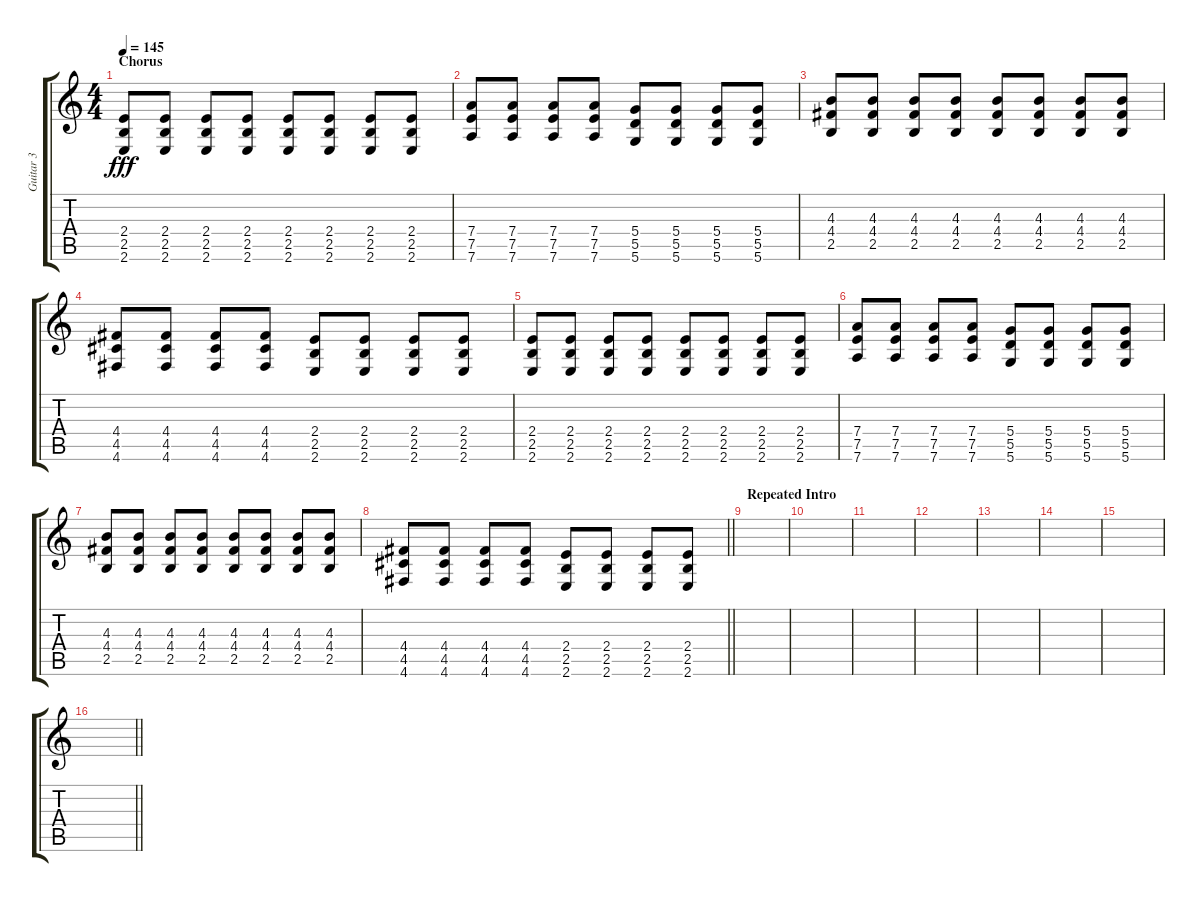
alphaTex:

\track ("Guitar 3" "Guitar 3") {instrument distortionguitar}
\staff {score tabs}
\tuning (E4 B3 G3 D3 A2 D2) {hide}
\ts (4 4)
\section ("" "Chorus")
\tempo 145
\clef g2
\ks c
(2.4 2.5 2.6).8{dy fff} (2.4 2.5 2.6).8 (2.4 2.5 2.6).8 (2.4 2.5 2.6).8 (2.4 2.5 2.6).8 (2.4 2.5 2.6).8 (2.4 2.5 2.6).8 (2.4 2.5 2.6).8 |
(7.4 7.5 7.6).8 (7.4 7.5 7.6).8 (7.4 7.5 7.6).8 (7.4 7.5 7.6).8 (5.4 5.5 5.6).8 (5.4 5.5 5.6).8 (5.4 5.5 5.6).8 (5.4 5.5 5.6).8 |
(4.3 4.4 2.5).8 (4.3 4.4 2.5).8 (4.3 4.4 2.5).8 (4.3 4.4 2.5).8 (4.3 4.4 2.5).8 (4.3 4.4 2.5).8 (4.3 4.4 2.5).8 (4.3 4.4 2.5).8 |
(4.4 4.5 4.6).8 (4.4 4.5 4.6).8 (4.4 4.5 4.6).8 (4.4 4.5 4.6).8 (2.4 2.5 2.6).8 (2.4 2.5 2.6).8 (2.4 2.5 2.6).8 (2.4 2.5 2.6).8 |
(2.4 2.5 2.6).8 (2.4 2.5 2.6).8 (2.4 2.5 2.6).8 (2.4 2.5 2.6).8 (2.4 2.5 2.6).8 (2.4 2.5 2.6).8 (2.4 2.5 2.6).8 (2.4 2.5 2.6).8 |
(7.4 7.5 7.6).8 (7.4 7.5 7.6).8 (7.4 7.5 7.6).8 (7.4 7.5 7.6).8 (5.4 5.5 5.6).8 (5.4 5.5 5.6).8 (5.4 5.5 5.6).8 (5.4 5.5 5.6).8 |
(4.3 4.4 2.5).8 (4.3 4.4 2.5).8 (4.3 4.4 2.5).8 (4.3 4.4 2.5).8 (4.3 4.4 2.5).8 (4.3 4.4 2.5).8 (4.3 4.4 2.5).8 (4.3 4.4 2.5).8 |
\barLineRight lightlight
(4.4 4.5 4.6).8 (4.4 4.5 4.6).8 (4.4 4.5 4.6).8 (4.4 4.5 4.6).8 (2.4 2.5 2.6).8 (2.4 2.5 2.6).8 (2.4 2.5 2.6).8 (2.4 2.5 2.6).8 |
\section ("" "Repeated Intro")
|
|
|
|
|
|
|
\barLineRight lightlight
